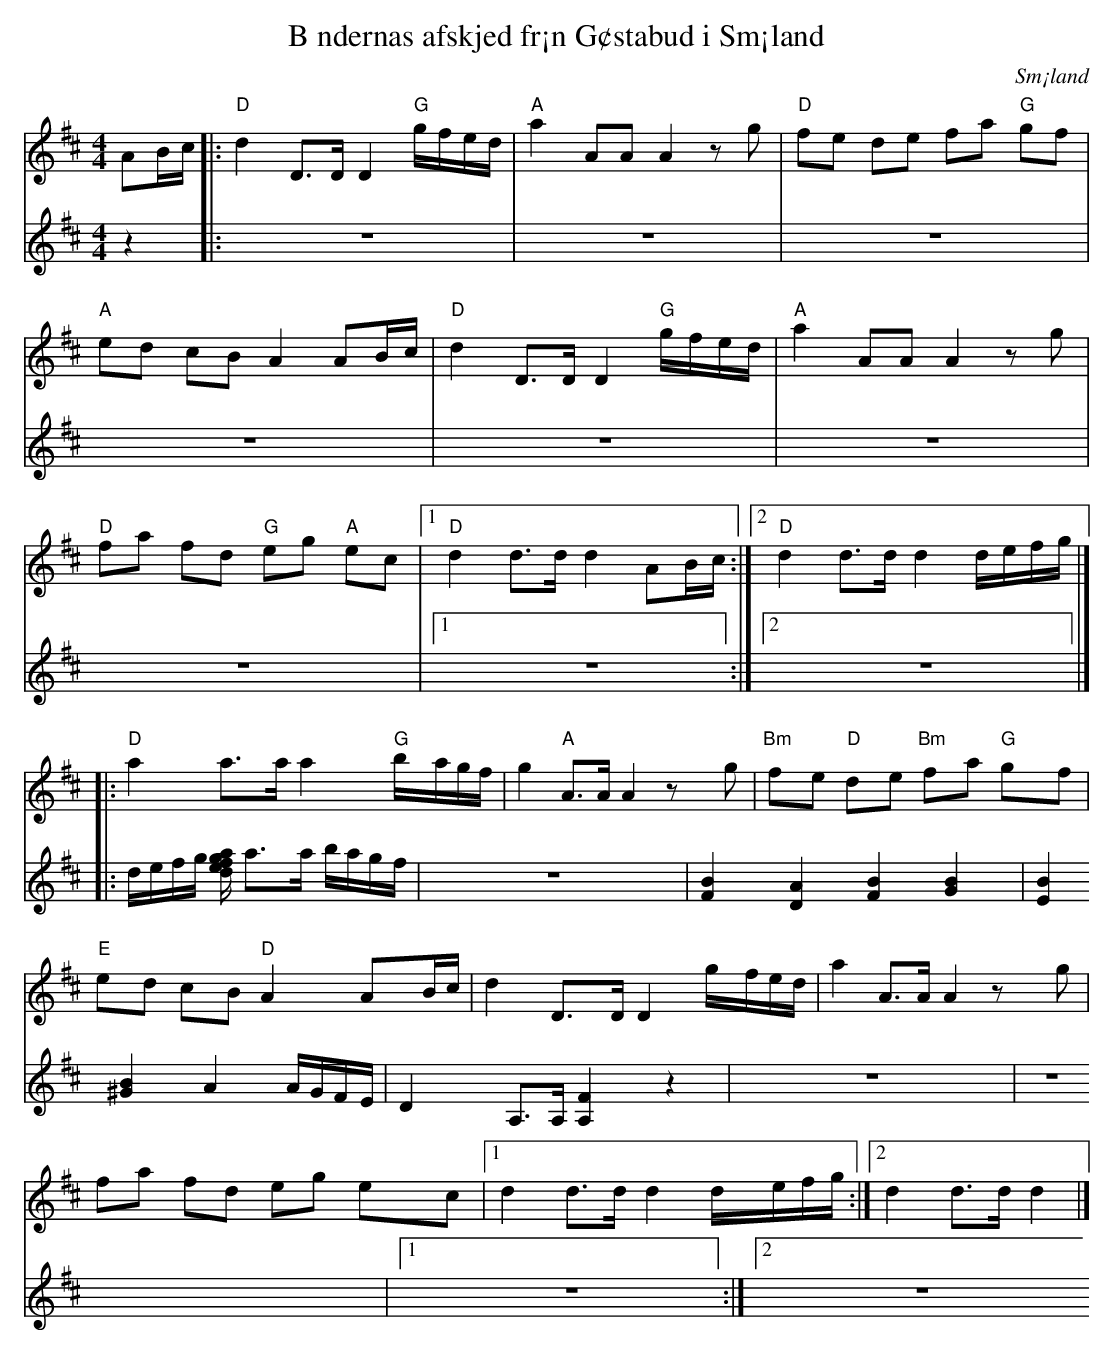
X:1
T:B ndernas afskjed fr¡n G¢stabud i Sm¡land
O:Sm¡land
M:4/4
L:1/16
K:D
[V:1]A2Bc|:"D" d4 D3D D4 "G" gfed|"A" a4 A2A2 A4 z2g2|"D" f2e2 d2e2 f2a2 "G" g2f2|
[V:2]z4  |:z16                   |z16                |z16                        |
[V:1]"A" e2d2 c2B2 A4 A2Bc|"D" d4 D3D D4 "G" gfed|"A" a4 A2A2 A4 z2g2|
[V:2]z16                  |z16                   |z16                |
[V:1]"D" f2a2 f2d2 "G" e2g2 "A" e2c2|[1 "D" d4d3d d4 A2Bc:|[2 "D" d4 d3d d4 defg|]
[V:2]z16                            |[1 z16              :|[2 z16               |]
[V:1]|:"D" a4 a3a a4 "G" bagf|g4 "A" A3A A4 z2g2|"Bm" f2e2 "D" d2e2 "Bm" f2a2 "G" g2f2|
[V:2]|:defg [defg a4] a3a bagf      |z16               |[F4 B4][D4 A4][F4 B4][G4 B4]         |
[V:1]"E" e2d2 c2B2 "D" A4 A2Bc|d4 D3D D4 gfed      |a4 A3A A4 z2g2|
[V:2][E4 B4][^G4 B4] A4 AGFE  |D4 A,3A, [A,4 F4] z4|z16|
[V:1]f2a2 f2d2 e2g2 e2c2|[1 d4 d3d d4 defg:|[2 d4 d3d d4|]
[V:2]z16                |[1 z16           :|[2 z16      |]
